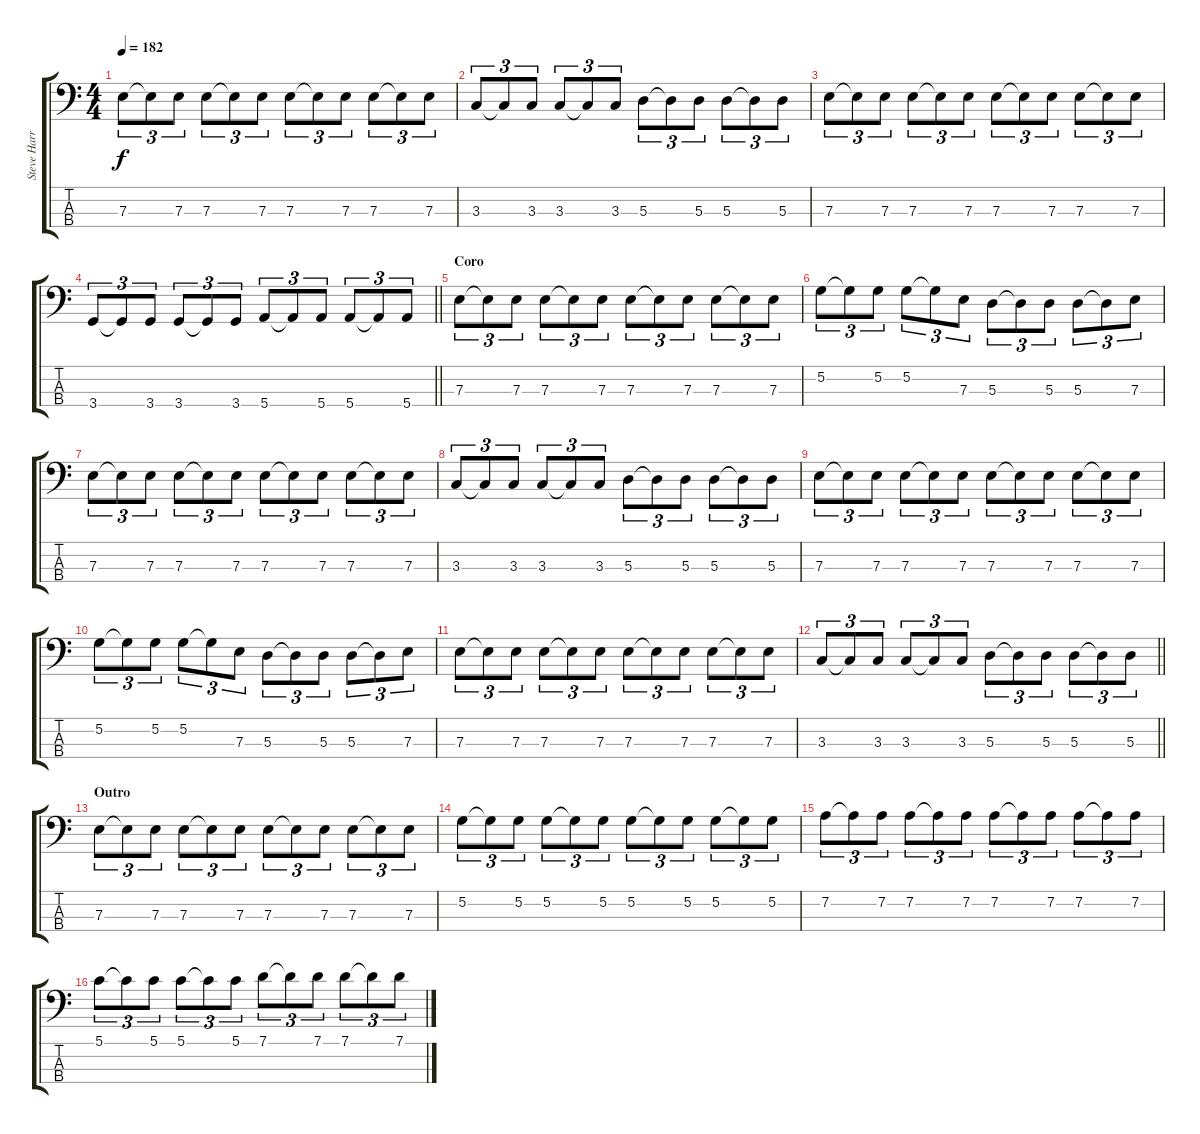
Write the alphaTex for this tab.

\track ("Steve Harris" "Steve Harr") {instrument electricbassfinger}
\staff {score tabs}
\tuning (G2 D2 A1 E1) {hide}
\ts (4 4)
\tempo 182
\clef f4
\ks c
7.3.8{tu (3 2) dy f} 7.3{t}.8{tu (3 2)} 7.3.8{tu (3 2)} 7.3.8{tu (3 2)} 7.3{t}.8{tu (3 2)} 7.3.8{tu (3 2)} 7.3.8{tu (3 2)} 7.3{t}.8{tu (3 2)} 7.3.8{tu (3 2)} 7.3.8{tu (3 2)} 7.3{t}.8{tu (3 2)} 7.3.8{tu (3 2)} |
3.3.8{tu (3 2)} 3.3{t}.8{tu (3 2)} 3.3.8{tu (3 2)} 3.3.8{tu (3 2)} 3.3{t}.8{tu (3 2)} 3.3.8{tu (3 2)} 5.3.8{tu (3 2)} 5.3{t}.8{tu (3 2)} 5.3.8{tu (3 2)} 5.3.8{tu (3 2)} 5.3{t}.8{tu (3 2)} 5.3.8{tu (3 2)} |
7.3.8{tu (3 2)} 7.3{t}.8{tu (3 2)} 7.3.8{tu (3 2)} 7.3.8{tu (3 2)} 7.3{t}.8{tu (3 2)} 7.3.8{tu (3 2)} 7.3.8{tu (3 2)} 7.3{t}.8{tu (3 2)} 7.3.8{tu (3 2)} 7.3.8{tu (3 2)} 7.3{t}.8{tu (3 2)} 7.3.8{tu (3 2)} |
\barLineRight lightlight
3.4.8{tu (3 2)} 3.4{t}.8{tu (3 2)} 3.4.8{tu (3 2)} 3.4.8{tu (3 2)} 3.4{t}.8{tu (3 2)} 3.4.8{tu (3 2)} 5.4.8{tu (3 2)} 5.4{t}.8{tu (3 2)} 5.4.8{tu (3 2)} 5.4.8{tu (3 2)} 5.4{t}.8{tu (3 2)} 5.4.8{tu (3 2)} |
\section ("" "Coro")
7.3.8{tu (3 2)} 7.3{t}.8{tu (3 2)} 7.3.8{tu (3 2)} 7.3.8{tu (3 2)} 7.3{t}.8{tu (3 2)} 7.3.8{tu (3 2)} 7.3.8{tu (3 2)} 7.3{t}.8{tu (3 2)} 7.3.8{tu (3 2)} 7.3.8{tu (3 2)} 7.3{t}.8{tu (3 2)} 7.3.8{tu (3 2)} |
5.2.8{tu (3 2)} 5.2{t}.8{tu (3 2)} 5.2.8{tu (3 2)} 5.2.8{tu (3 2)} 5.2{t}.8{tu (3 2)} 7.3.8{tu (3 2)} 5.3.8{tu (3 2)} 5.3{t}.8{tu (3 2)} 5.3.8{tu (3 2)} 5.3.8{tu (3 2)} 5.3{t}.8{tu (3 2)} 7.3.8{tu (3 2)} |
7.3.8{tu (3 2)} 7.3{t}.8{tu (3 2)} 7.3.8{tu (3 2)} 7.3.8{tu (3 2)} 7.3{t}.8{tu (3 2)} 7.3.8{tu (3 2)} 7.3.8{tu (3 2)} 7.3{t}.8{tu (3 2)} 7.3.8{tu (3 2)} 7.3.8{tu (3 2)} 7.3{t}.8{tu (3 2)} 7.3.8{tu (3 2)} |
3.3.8{tu (3 2)} 3.3{t}.8{tu (3 2)} 3.3.8{tu (3 2)} 3.3.8{tu (3 2)} 3.3{t}.8{tu (3 2)} 3.3.8{tu (3 2)} 5.3.8{tu (3 2)} 5.3{t}.8{tu (3 2)} 5.3.8{tu (3 2)} 5.3.8{tu (3 2)} 5.3{t}.8{tu (3 2)} 5.3.8{tu (3 2)} |
7.3.8{tu (3 2)} 7.3{t}.8{tu (3 2)} 7.3.8{tu (3 2)} 7.3.8{tu (3 2)} 7.3{t}.8{tu (3 2)} 7.3.8{tu (3 2)} 7.3.8{tu (3 2)} 7.3{t}.8{tu (3 2)} 7.3.8{tu (3 2)} 7.3.8{tu (3 2)} 7.3{t}.8{tu (3 2)} 7.3.8{tu (3 2)} |
5.2.8{tu (3 2)} 5.2{t}.8{tu (3 2)} 5.2.8{tu (3 2)} 5.2.8{tu (3 2)} 5.2{t}.8{tu (3 2)} 7.3.8{tu (3 2)} 5.3.8{tu (3 2)} 5.3{t}.8{tu (3 2)} 5.3.8{tu (3 2)} 5.3.8{tu (3 2)} 5.3{t}.8{tu (3 2)} 7.3.8{tu (3 2)} |
7.3.8{tu (3 2)} 7.3{t}.8{tu (3 2)} 7.3.8{tu (3 2)} 7.3.8{tu (3 2)} 7.3{t}.8{tu (3 2)} 7.3.8{tu (3 2)} 7.3.8{tu (3 2)} 7.3{t}.8{tu (3 2)} 7.3.8{tu (3 2)} 7.3.8{tu (3 2)} 7.3{t}.8{tu (3 2)} 7.3.8{tu (3 2)} |
\barLineRight lightlight
3.3.8{tu (3 2)} 3.3{t}.8{tu (3 2)} 3.3.8{tu (3 2)} 3.3.8{tu (3 2)} 3.3{t}.8{tu (3 2)} 3.3.8{tu (3 2)} 5.3.8{tu (3 2)} 5.3{t}.8{tu (3 2)} 5.3.8{tu (3 2)} 5.3.8{tu (3 2)} 5.3{t}.8{tu (3 2)} 5.3.8{tu (3 2)} |
\section ("" "Outro")
7.3.8{tu (3 2)} 7.3{t}.8{tu (3 2)} 7.3.8{tu (3 2)} 7.3.8{tu (3 2)} 7.3{t}.8{tu (3 2)} 7.3.8{tu (3 2)} 7.3.8{tu (3 2)} 7.3{t}.8{tu (3 2)} 7.3.8{tu (3 2)} 7.3.8{tu (3 2)} 7.3{t}.8{tu (3 2)} 7.3.8{tu (3 2)} |
5.2.8{tu (3 2)} 5.2{t}.8{tu (3 2)} 5.2.8{tu (3 2)} 5.2.8{tu (3 2)} 5.2{t}.8{tu (3 2)} 5.2.8{tu (3 2)} 5.2.8{tu (3 2)} 5.2{t}.8{tu (3 2)} 5.2.8{tu (3 2)} 5.2.8{tu (3 2)} 5.2{t}.8{tu (3 2)} 5.2.8{tu (3 2)} |
7.2.8{tu (3 2)} 7.2{t}.8{tu (3 2)} 7.2.8{tu (3 2)} 7.2.8{tu (3 2)} 7.2{t}.8{tu (3 2)} 7.2.8{tu (3 2)} 7.2.8{tu (3 2)} 7.2{t}.8{tu (3 2)} 7.2.8{tu (3 2)} 7.2.8{tu (3 2)} 7.2{t}.8{tu (3 2)} 7.2.8{tu (3 2)} |
5.1.8{tu (3 2)} 5.1{t}.8{tu (3 2)} 5.1.8{tu (3 2)} 5.1.8{tu (3 2)} 5.1{t}.8{tu (3 2)} 5.1.8{tu (3 2)} 7.1.8{tu (3 2)} 7.1{t}.8{tu (3 2)} 7.1.8{tu (3 2)} 7.1.8{tu (3 2)} 7.1{t}.8{tu (3 2)} 7.1.8{tu (3 2)}
